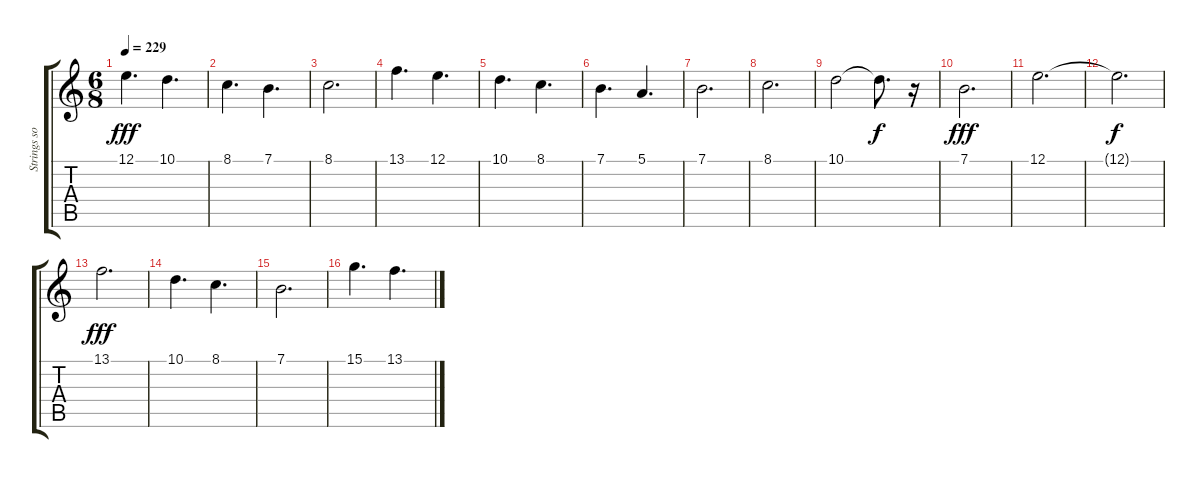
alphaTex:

\track ("Strings solo" "Strings so") {instrument stringensemble1}
\staff {score tabs}
\tuning (E4 B3 G3 D3 A2 E2) {hide}
\ts (6 8)
\tempo 229
\clef g2
\ks c
12.1.4{d dy fff} 10.1.4{d} |
8.1.4{d} 7.1.4{d} |
8.1.2{d} |
13.1.4{d} 12.1.4{d} |
10.1.4{d} 8.1.4{d} |
7.1.4{d} 5.1.4{d} |
7.1.2{d} |
8.1.2{d} |
10.1.2 10.1{t}.8{d dy f} r.16 |
7.1.2{d dy fff} |
12.1.2{d} |
12.1{t}.2{d dy f} |
13.1.2{d dy fff} |
10.1.4{d} 8.1.4{d} |
7.1.2{d} |
15.1.4{d} 13.1.4{d}
